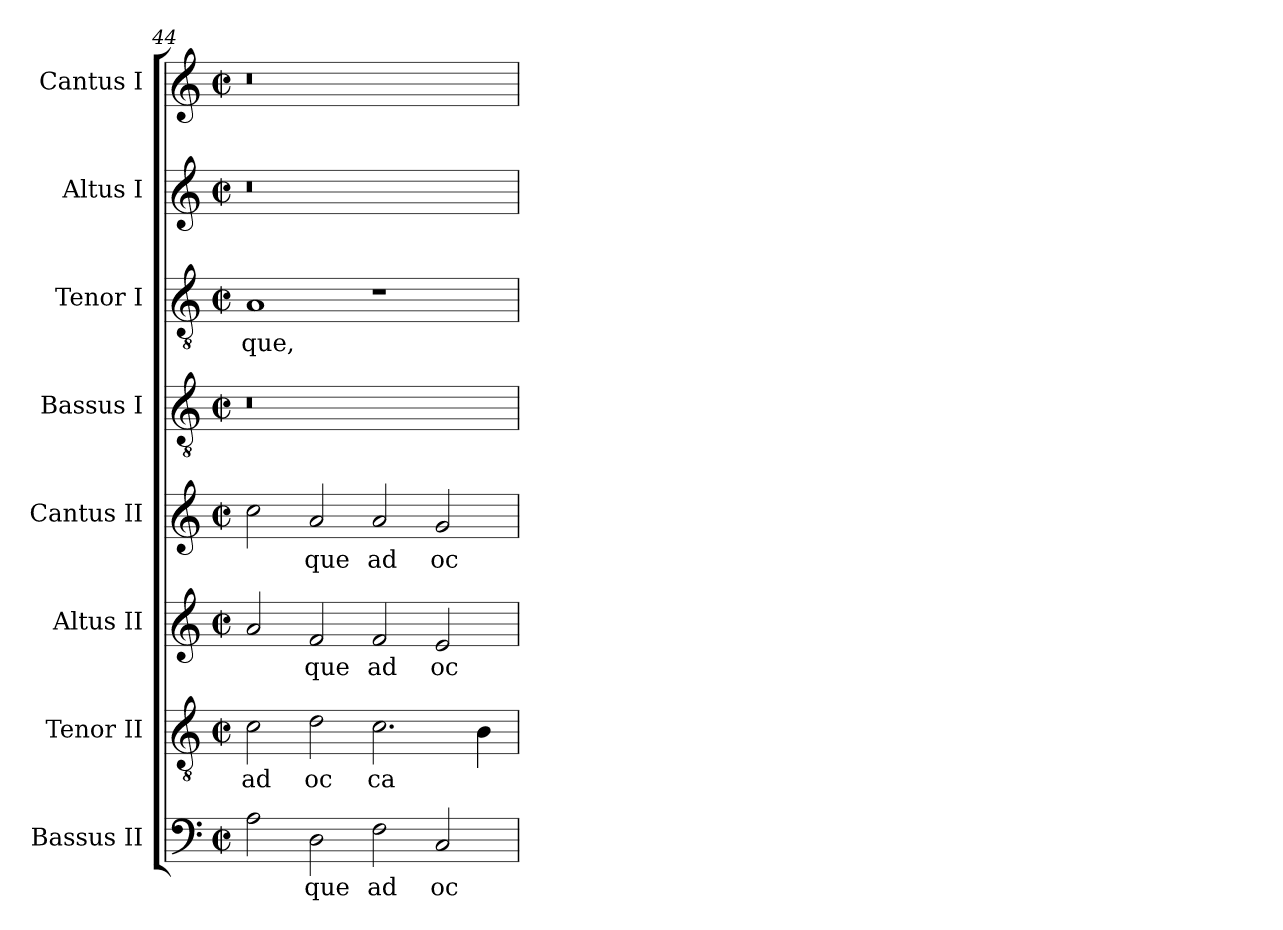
**kern	**text	**kern	**text	**kern	**text	**kern	**text	**kern	**kern	**text	**kern	**kern
*part8	*part8	*part7	*part7	*part6	*part6	*part5	*part5	*part4	*part3	*part3	*part2	*part1
*staff8	*staff8	*staff7	*staff7	*staff6	*staff6	*staff5	*staff5	*staff4	*staff3	*staff3	*staff2	*staff1
*I"Bassus II	*	*I"Tenor II	*	*I"Altus II	*	*I"Cantus II	*	*I"Bassus I	*I"Tenor I	*	*I"Altus I	*I"Cantus I
*clefF4	*	*clefGv2	*	*clefG2	*	*clefG2	*	*clefGv2	*clefGv2	*	*clefG2	*clefG2
*	*	*	*	*k[]	*	*	*	*	*	*	*k[]	*
*	*	*	*	*C:	*	*	*	*	*	*	*C:	*
*M2/2	*	*M2/2	*	*M2/2	*	*M2/2	*	*M2/2	*M2/2	*	*M2/2	*M2/2
*met(c|)	*	*met(c|)	*	*met(c|)	*	*met(c|)	*	*met(c|)	*met(c|)	*	*met(c|)	*met(c|)
=44	=44	=44	=44	=44	=44	=44	=44	=44	=44	=44	=44	=44
!	!	!	!LO:LY:b:cj	!	!	!	!	!	!	!LO:LY:b:cj	!	!
2A\	.	2c\	ad	2a/	.	2cc\	.	0r	1A	-que,	0r	0r
!	!LO:LY:b:cj	!	!LO:LY:b:cj	!	!LO:LY:b:cj	!	!LO:LY:b:cj	!	!	!	!	!
2D\	que	2d\	oc	2f/	-que	2a/	que	.	.	.	.	.
!	!LO:LY:b:cj	!	!LO:LY:b:cj	!	!LO:LY:b:cj	!	!LO:LY:b:cj	!	!	!	!	!
2F\	ad	2.c\	ca	2f/	ad	2a/	ad	.	1r	.	.	.
!	!LO:LY:b:cj	!	!	!	!LO:LY:b:cj	!	!LO:LY:b:cj	!	!	!	!	!
2C/	oc	.	.	2e/	oc-	2g/	oc	.	.	.	.	.
.	.	4B\	.	.	.	.	.	.	.	.	.	.
=	=	=	=	=	=	=	=	=	=	=	=	=
*-	*-	*-	*-	*-	*-	*-	*-	*-	*-	*-	*-	*-
